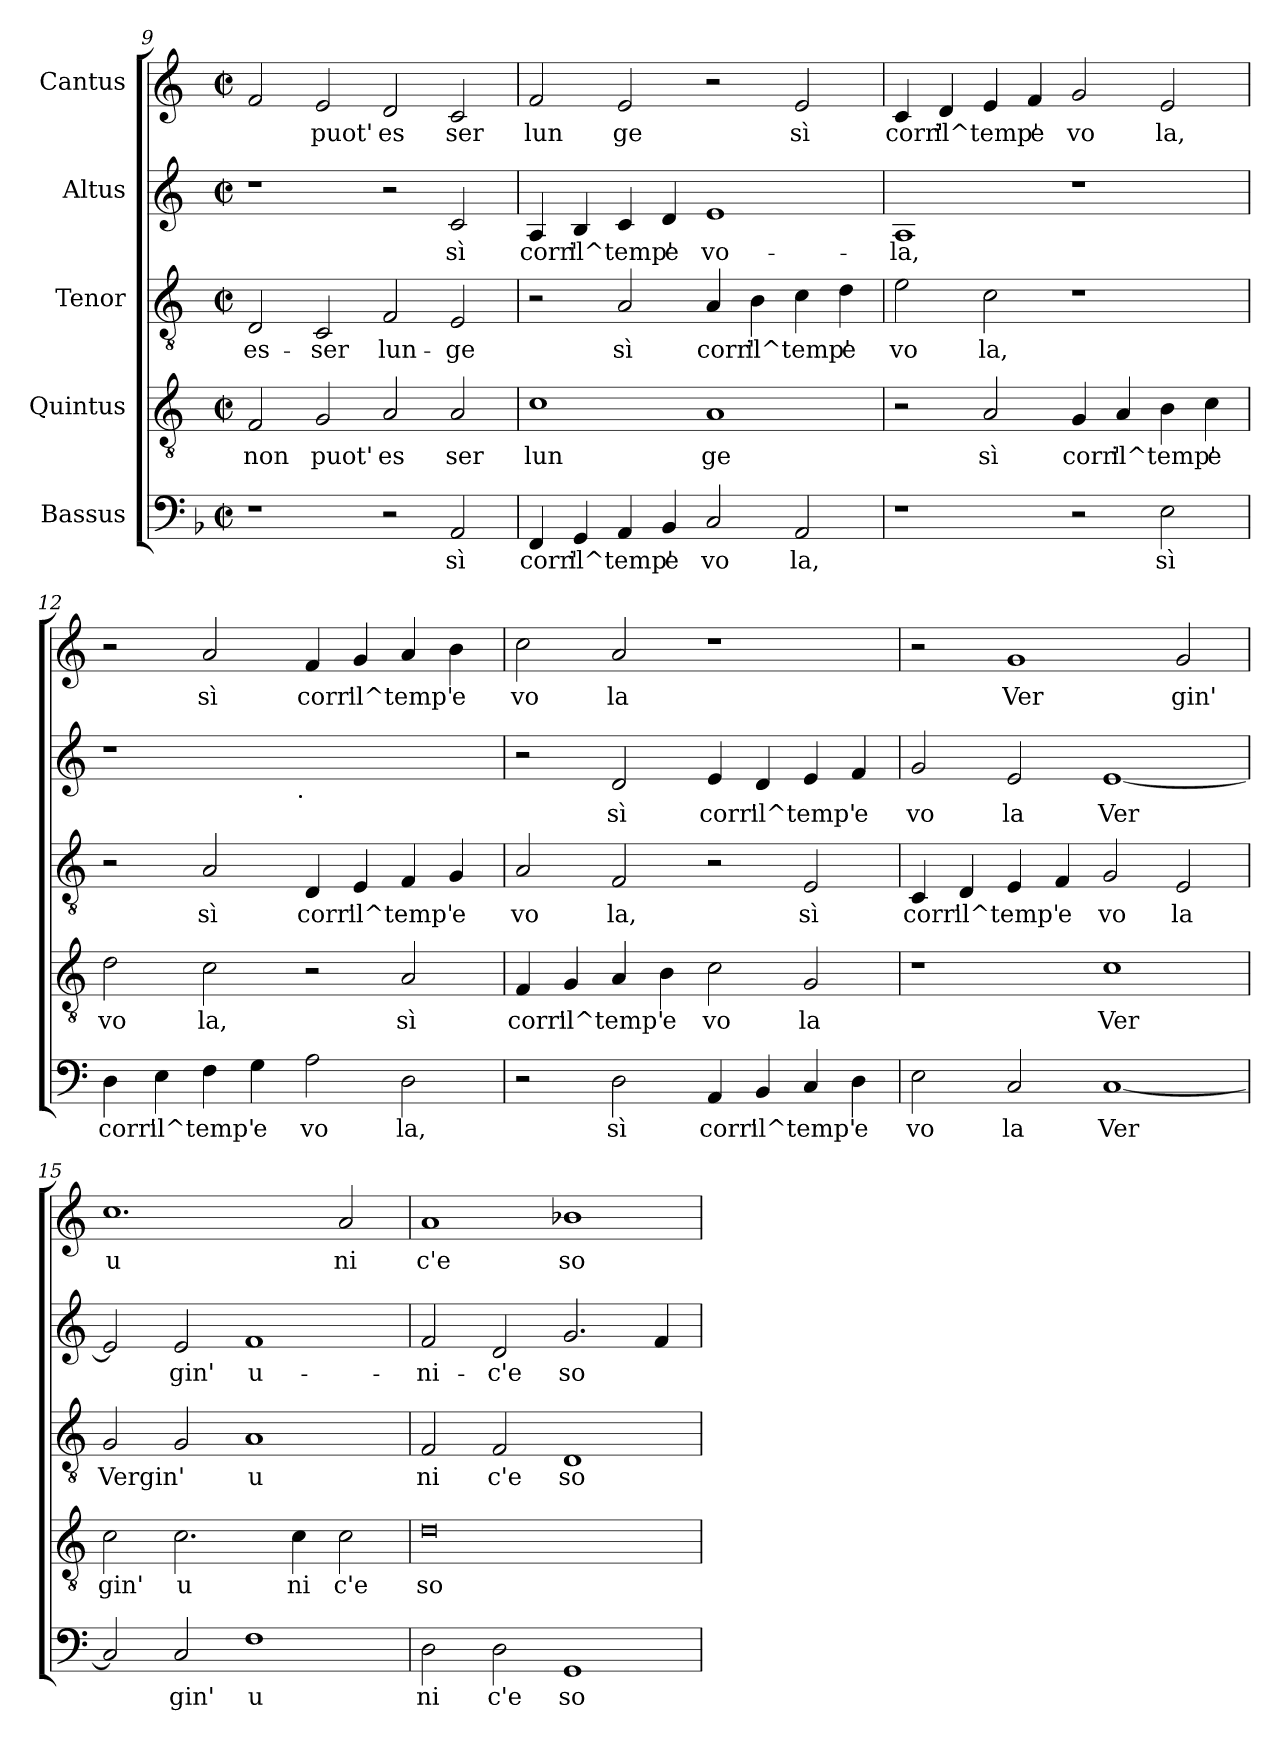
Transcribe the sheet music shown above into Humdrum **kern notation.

**kern	**text	**kern	**text	**kern	**text	**kern	**text	**kern	**text
*part5	*part5	*part4	*part4	*part3	*part3	*part2	*part2	*part1	*part1
*staff5	*staff5	*staff4	*staff4	*staff3	*staff3	*staff2	*staff2	*staff1	*staff1
*I"Bassus	*	*I"Quintus	*	*I"Tenor	*	*I"Altus	*	*I"Cantus	*
*clefF4	*	*clefGv2	*	*clefGv2	*	*clefG2	*	*clefG2	*
*k[b-]	*	*k[]	*	*k[]	*	*k[]	*	*k[]	*
*F:	*	*C:	*	*C:	*	*C:	*	*C:	*
*M2/2	*	*M2/2	*	*M2/2	*	*M2/2	*	*M2/2	*
*met(c|)	*	*met(c|)	*	*met(c|)	*	*met(c|)	*	*met(c|)	*
=9	=9	=9	=9	=9	=9	=9	=9	=9	=9
!	!	!	!LO:LY:b:cj	!	!LO:LY:b:cj	!	!	!	!LO:LY:b:cj
1r	.	2F/	non	2D/	es-	1r	.	2f/	.
!	!	!	!LO:LY:b:cj	!	!LO:LY:b:cj	!	!	!	!LO:LY:b:cj
.	.	2G/	puot'	2C/	-ser	.	.	2e/	puot'
!	!	!	!LO:LY:b:cj	!	!LO:LY:b:cj	!	!	!	!LO:LY:b:cj
2r	.	2A/	es	2F/	lun-	2r	.	2d/	es
!	!LO:LY:b:cj	!	!LO:LY:b:cj	!	!LO:LY:b:cj	!	!LO:LY:b:cj	!	!LO:LY:b:cj
2AA/	sì	2A/	ser	2E/	-ge	2c/	sì	2c/	ser
=10	=10	=10	=10	=10	=10	=10	=10	=10	=10
!	!LO:LY:b:cj	!	!LO:LY:b:cj	!	!	!	!LO:LY:b:cj	!	!LO:LY:b:cj
4FF/	corr'	1c	lun	2r	.	4A/	corr'	2f/	lun
!	!LO:LY:b:cj	!	!	!	!	!	!LO:LY:b:cj	!	!
4GG/	il^temp'	.	.	.	.	4B/	il^temp'	.	.
!	!LO:LY:b:cj	!	!	!	!LO:LY:b:cj	!	!LO:LY:b:cj	!	!LO:LY:b:cj
4AA/	.	.	.	2A/	sì	4c/	.	2e/	ge
!	!LO:LY:b:cj	!	!	!	!	!	!LO:LY:b:cj	!	!
4BB-/	e	.	.	.	.	4d/	e	.	.
!	!LO:LY:b:cj	!	!LO:LY:b:cj	!	!LO:LY:b:cj	!	!LO:LY:b:cj	!	!
2C/	vo	1A	ge	4A/	corr'	1e	vo-	2r	.
!	!	!	!	!	!LO:LY:b:cj	!	!	!	!
.	.	.	.	4B\	il^temp'	.	.	.	.
!	!LO:LY:b:cj	!	!	!	!LO:LY:b:cj	!	!	!	!LO:LY:b:cj
2AA/	la,	.	.	4c\	.	.	.	2e/	sì
!	!	!	!	!	!LO:LY:b:cj	!	!	!	!
.	.	.	.	4d\	e	.	.	.	.
!!LO:PB:g=z
=11	=11	=11	=11	=11	=11	=11	=11	=11	=11
*k[]	*	*	*	*	*	*	*	*	*
*C:	*	*	*	*	*	*	*	*	*
!	!	!	!	!	!LO:LY:b:cj	!	!LO:LY:b:cj	!	!LO:LY:b:cj
1r	.	2r	.	2e\	vo	1A	-la,	4c/	corr'
!	!	!	!	!	!	!	!	!	!LO:LY:b:cj
.	.	.	.	.	.	.	.	4d/	il^temp'
!	!	!	!LO:LY:b:cj	!	!LO:LY:b:cj	!	!	!	!LO:LY:b:cj
.	.	2A/	sì	2c\	la,	.	.	4e/	.
!	!	!	!	!	!	!	!	!	!LO:LY:b:cj
.	.	.	.	.	.	.	.	4f/	e
!	!	!	!LO:LY:b:cj	!	!	!	!	!	!LO:LY:b:cj
2r	.	4G/	corr'	1r	.	1r	.	2g/	vo
!	!	!	!LO:LY:b:cj	!	!	!	!	!	!
.	.	4A/	il^temp'	.	.	.	.	.	.
!	!LO:LY:b:cj	!	!LO:LY:b:cj	!	!	!	!	!	!LO:LY:b:cj
2E\	sì	4B\	.	.	.	.	.	2e/	la,
!	!	!	!LO:LY:b:cj	!	!	!	!	!	!
.	.	4c\	e	.	.	.	.	.	.
=12	=12	=12	=12	=12	=12	=12	=12	=12	=12
!	!LO:LY:b:cj	!	!LO:LY:b:cj	!	!	!	!	!	!
*	*	*	*	*	*	*^	*	*	*
4D\	corr'	2d\	vo	2r	.	1r	2ryy	.	2r	.
!	!LO:LY:b:cj	!	!	!	!	!	!	!	!	!
4E\	il^temp'	.	.	.	.	.	.	.	.	.
!	!LO:LY:b:cj	!	!LO:LY:b:cj	!	!LO:LY:b:cj	!	!	!	!	!LO:LY:b:cj
4F\	.	2c\	la,	2A/	sì	.	4ryy	.	2a/	sì
!	!LO:LY:b:cj	!	!	!	!	!	!	!	!	!
4G\	e	.	.	.	.	.	8...ryy	.	.	.
!	!	!	!	!	!	!	!LO:TX:b:t=.	!	!	!
.	.	.	.	.	.	.	1ryy	.	.	.
!	!LO:LY:b:cj	!	!	!	!LO:LY:b:cj	!	!	!	!	!LO:LY:b:cj
2A\	vo	2r	.	4D/	corr'	1ryy	.	.	4f/	corr'
!	!	!	!	!	!LO:LY:b:cj	!	!	!	!	!LO:LY:b:cj
.	.	.	.	4E/	il^temp'	.	.	.	4g/	il^temp'
!	!LO:LY:b:cj	!	!LO:LY:b:cj	!	!LO:LY:b:cj	!	!	!	!	!LO:LY:b:cj
2D\	la,	2A/	sì	4F/	.	.	.	.	4a/	.
!	!	!	!	!	!LO:LY:b:cj	!	!	!	!	!LO:LY:b:cj
.	.	.	.	4G/	e	.	.	.	4b\	e
.	.	.	.	.	.	.	64ryy	.	.	.
=13	=13	=13	=13	=13	=13	=13	=13	=13	=13	=13
!	!	!	!LO:LY:b:cj	!	!LO:LY:b:cj	!	!	!	!	!LO:LY:b:cj
*	*	*	*	*	*	*v	*v	*	*	*
2r	.	4F/	corr'	2A/	vo	2r	.	2cc\	vo
!	!	!	!LO:LY:b:cj	!	!	!	!	!	!
.	.	4G/	il^temp'	.	.	.	.	.	.
!	!LO:LY:b:cj	!	!LO:LY:b:cj	!	!LO:LY:b:cj	!	!LO:LY:b:cj	!	!LO:LY:b:cj
2D\	sì	4A/	.	2F/	la,	2d/	sì	2a/	la
!	!	!	!LO:LY:b:cj	!	!	!	!	!	!
.	.	4B\	e	.	.	.	.	.	.
!	!LO:LY:b:cj	!	!LO:LY:b:cj	!	!	!	!LO:LY:b:cj	!	!
4AA/	corr'	2c\	vo	2r	.	4e/	corr'	1r	.
!	!LO:LY:b:cj	!	!	!	!	!	!LO:LY:b:cj	!	!
4BB/	il^temp'	.	.	.	.	4d/	il^temp'	.	.
!	!LO:LY:b:cj	!	!LO:LY:b:cj	!	!LO:LY:b:cj	!	!LO:LY:b:cj	!	!
4C/	.	2G/	la	2E/	sì	4e/	.	.	.
!	!LO:LY:b:cj	!	!	!	!	!	!LO:LY:b:cj	!	!
4D\	e	.	.	.	.	4f/	e	.	.
=14	=14	=14	=14	=14	=14	=14	=14	=14	=14
!	!LO:LY:b:cj	!	!	!	!LO:LY:b:cj	!	!LO:LY:b:cj	!	!
2E\	vo	1r	.	4C/	corr'	2g/	vo	2r	.
!	!	!	!	!	!LO:LY:b:cj	!	!	!	!
.	.	.	.	4D/	il^temp'	.	.	.	.
!	!LO:LY:b:cj	!	!	!	!LO:LY:b:cj	!	!LO:LY:b:cj	!	!LO:LY:b:cj
2C/	la	.	.	4E/	.	2e/	la	1g	Ver
!	!	!	!	!	!LO:LY:b:cj	!	!	!	!
.	.	.	.	4F/	e	.	.	.	.
!	!LO:LY:b:cj	!	!LO:LY:b:cj	!	!LO:LY:b:cj	!	!LO:LY:b:cj	!	!
[<1C	Ver	1c	Ver	2G/	vo	[<1e	Ver	.	.
!	!	!	!	!	!LO:LY:b:cj	!	!	!	!LO:LY:b:cj
.	.	.	.	2E/	la	.	.	2g/	gin'
!!LO:LB:g=z
=15	=15	=15	=15	=15	=15	=15	=15	=15	=15
!	!LO:LY:b:cj	!	!LO:LY:b:cj	!	!LO:LY:b:cj	!	!LO:LY:b:cj	!	!LO:LY:b:cj
2C/]	.	2c\	gin'	2G/	Vergin'	2e/]	.	1.cc	u
!	!LO:LY:b:cj	!	!LO:LY:b:cj	!	!LO:LY:b:cj	!	!LO:LY:b:cj	!	!
2C/	gin'	2.c\	u	2G/	.	2e/	gin'	.	.
!	!LO:LY:b:cj	!	!	!	!LO:LY:b:cj	!	!LO:LY:b:cj	!	!
1F	u	.	.	1A	u	1f	u-	.	.
!	!	!	!LO:LY:b:cj	!	!	!	!	!	!
.	.	4c\	ni	.	.	.	.	.	.
!	!	!	!LO:LY:b:cj	!	!	!	!	!	!LO:LY:b:cj
.	.	2c\	c'e	.	.	.	.	2a/	ni
=16	=16	=16	=16	=16	=16	=16	=16	=16	=16
!	!LO:LY:b:cj	!	!LO:LY:b:cj	!	!LO:LY:b:cj	!	!LO:LY:b:cj	!	!LO:LY:b:cj
2D\	ni	0d	so	2F/	ni	2f/	-ni-	1a	c'e
!	!LO:LY:b:cj	!	!	!	!LO:LY:b:cj	!	!LO:LY:b:cj	!	!
2D\	c'e	.	.	2F/	c'e	2d/	-c'e	.	.
!	!LO:LY:b:cj	!	!	!	!LO:LY:b:cj	!	!LO:LY:b:cj	!	!LO:LY:b:cj
1GG	so	.	.	1D	so	2.g/	so-	1b-X	so
!	!	!	!	!	!	!	!LO:LY:b:cj	!	!
.	.	.	.	.	.	4f/	--	.	.
=	=	=	=	=	=	=	=	=	=
*-	*-	*-	*-	*-	*-	*-	*-	*-	*-
